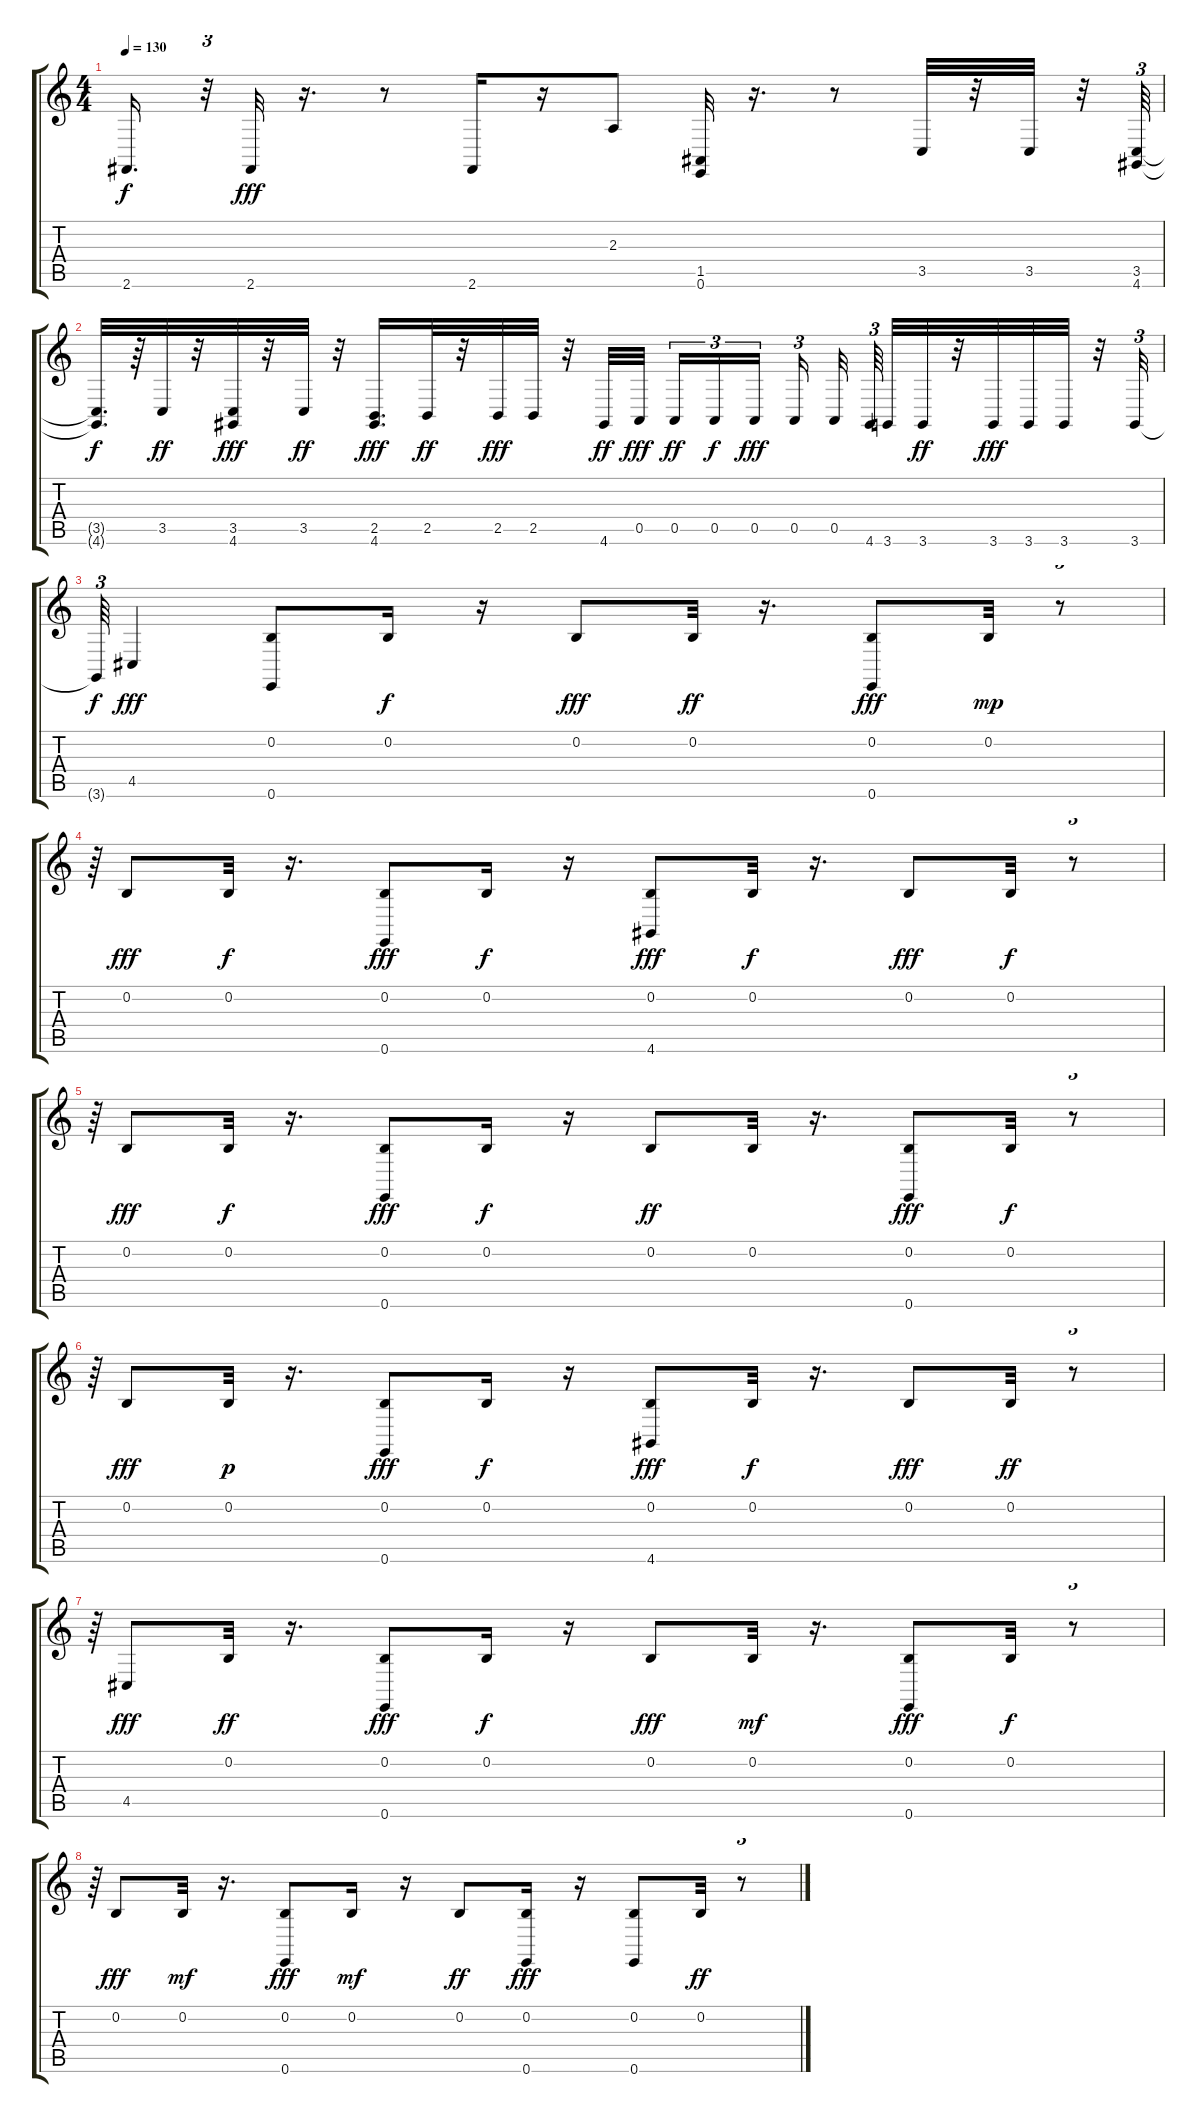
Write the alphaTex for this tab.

\track "" {instrument synthdrum}
\staff {score tabs}
\tuning (E4 B3 G3 D3 A2 E2) {hide}
\ts (4 4)
\tempo 130
\clef g2
\ks c
2.6{t}.16{d dy f} r.32{tu (3 2)} 2.6.32{dy fff} r.16{d} r.8 2.6.16 r.16 2.3.8 (1.5 0.6).32 r.16{d} r.8 3.5.32 r.32 3.5.32 r.32 (3.5 4.6).64{tu (3 2)} |
(3.5{t} 4.6{t}).32{d dy f} r.64 3.5.32{dy ff} r.32 (3.5 4.6).32{dy fff} r.32 3.5.32{dy ff} r.32 (2.5 4.6).16{d dy fff} 2.5.32{dy ff} r.32 2.5.32{dy fff} 2.5.32 r.32 4.6.32{dy ff} 0.5.32{dy fff} 0.5.16{tu (3 2) dy ff} 0.5.16{tu (3 2) dy f} 0.5.16{tu (3 2) dy fff} 0.5.16{tu (3 2)} 0.5.32 4.6.64{tu (3 2)} 3.6.32 3.6.32{dy ff} r.32 3.6.32{dy fff} 3.6.32 3.6.32 r.32 3.6.32{tu (3 2)} |
3.6{t}.64{tu (3 2) dy f} 4.5.4{dy fff} (0.2 0.6).8 0.2.16{dy f} r.16 0.2.8{dy fff} 0.2.32{dy ff} r.16{d} (0.2 0.6).8{dy fff} 0.2.32{dy mp} r.8{tu (3 2)} |
r.64{tu (3 2)} 0.2.8{dy fff} 0.2.32{dy f} r.16{d} (0.2 0.6).8{dy fff} 0.2.16{dy f} r.16 (0.2 4.6).8{dy fff} 0.2.32{dy f} r.16{d} 0.2.8{dy fff} 0.2.32{dy f} r.8{tu (3 2)} |
r.64{tu (3 2)} 0.2.8{dy fff} 0.2.32{dy f} r.16{d} (0.2 0.6).8{dy fff} 0.2.16{dy f} r.16 0.2.8{dy ff} 0.2.32 r.16{d} (0.2 0.6).8{dy fff} 0.2.32{dy f} r.8{tu (3 2)} |
r.64{tu (3 2)} 0.2.8{dy fff} 0.2.32{dy p} r.16{d} (0.2 0.6).8{dy fff} 0.2.16{dy f} r.16 (0.2 4.6).8{dy fff} 0.2.32{dy f} r.16{d} 0.2.8{dy fff} 0.2.32{dy ff} r.8{tu (3 2)} |
r.64{tu (3 2)} 4.5.8{dy fff} 0.2.32{dy ff} r.16{d} (0.2 0.6).8{dy fff} 0.2.16{dy f} r.16 0.2.8{dy fff} 0.2.32{dy mf} r.16{d} (0.2 0.6).8{dy fff} 0.2.32{dy f} r.8{tu (3 2)} |
r.64{tu (3 2)} 0.2.8{dy fff} 0.2.32{dy mf} r.16{d} (0.2 0.6).8{dy fff} 0.2.16{dy mf} r.16 0.2.8{dy ff} (0.2 0.6).16{dy fff} r.16 (0.2 0.6).8 0.2.32{dy ff} r.8{tu (3 2)}
